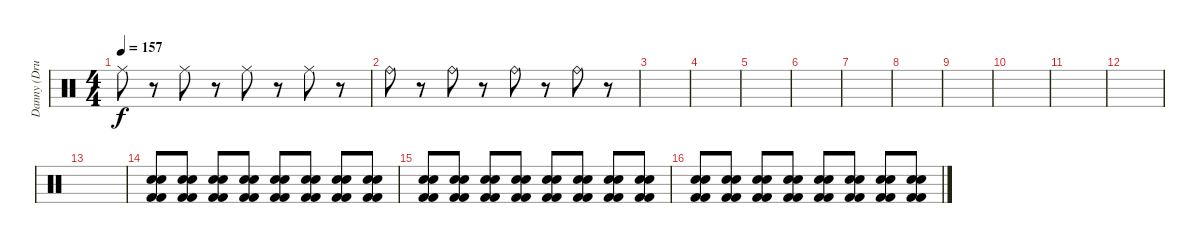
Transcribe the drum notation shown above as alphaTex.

\track ("Danny (Drums)" "Danny (Dru") {instrument percussion}
\staff {score}
\articulation defaults
\ts (4 4)
\tempo 157
\clef neutral
\ks c "Ride (middle)".8{dy f}
r.8 "Ride (middle)".8 r.8 "Ride (middle)".8 r.8 "Ride (middle)".8 r.8 |
"Ride (bell)".8 r.8 "Ride (bell)".8 r.8 "Ride (bell)".8 r.8 "Ride (bell)".8 r.8 |
|
|
|
|
|
|
|
|
|
|
|
("Electric Snare (hit)" "Electric Snare (hit)" "Kick (hit) 2" "Kick (hit) 2").8{volume 0} ("Electric Snare (hit)" "Electric Snare (hit)" "Kick (hit) 2" "Kick (hit) 2").8 ("Electric Snare (hit)" "Electric Snare (hit)" "Kick (hit) 2" "Kick (hit) 2").8 ("Electric Snare (hit)" "Electric Snare (hit)" "Kick (hit) 2" "Kick (hit) 2").8 ("Electric Snare (hit)" "Electric Snare (hit)" "Kick (hit) 2" "Kick (hit) 2").8 ("Electric Snare (hit)" "Electric Snare (hit)" "Kick (hit) 2" "Kick (hit) 2").8 ("Electric Snare (hit)" "Electric Snare (hit)" "Kick (hit) 2" "Kick (hit) 2").8 ("Electric Snare (hit)" "Electric Snare (hit)" "Kick (hit) 2" "Kick (hit) 2").8 |
("Electric Snare (hit)" "Electric Snare (hit)" "Kick (hit) 2" "Kick (hit) 2").8{volume 2} ("Electric Snare (hit)" "Electric Snare (hit)" "Kick (hit) 2" "Kick (hit) 2").8 ("Electric Snare (hit)" "Electric Snare (hit)" "Kick (hit) 2" "Kick (hit) 2").8 ("Electric Snare (hit)" "Electric Snare (hit)" "Kick (hit) 2" "Kick (hit) 2").8 ("Electric Snare (hit)" "Electric Snare (hit)" "Kick (hit) 2" "Kick (hit) 2").8 ("Electric Snare (hit)" "Electric Snare (hit)" "Kick (hit) 2" "Kick (hit) 2").8 ("Electric Snare (hit)" "Electric Snare (hit)" "Kick (hit) 2" "Kick (hit) 2").8 ("Electric Snare (hit)" "Electric Snare (hit)" "Kick (hit) 2" "Kick (hit) 2").8 |
("Electric Snare (hit)" "Electric Snare (hit)" "Kick (hit) 2" "Kick (hit) 2").8{volume 4} ("Electric Snare (hit)" "Electric Snare (hit)" "Kick (hit) 2" "Kick (hit) 2").8 ("Electric Snare (hit)" "Electric Snare (hit)" "Kick (hit) 2" "Kick (hit) 2").8 ("Electric Snare (hit)" "Electric Snare (hit)" "Kick (hit) 2" "Kick (hit) 2").8 ("Electric Snare (hit)" "Electric Snare (hit)" "Kick (hit) 2" "Kick (hit) 2").8 ("Electric Snare (hit)" "Electric Snare (hit)" "Kick (hit) 2" "Kick (hit) 2").8 ("Electric Snare (hit)" "Electric Snare (hit)" "Kick (hit) 2" "Kick (hit) 2").8 ("Electric Snare (hit)" "Electric Snare (hit)" "Kick (hit) 2" "Kick (hit) 2").8
